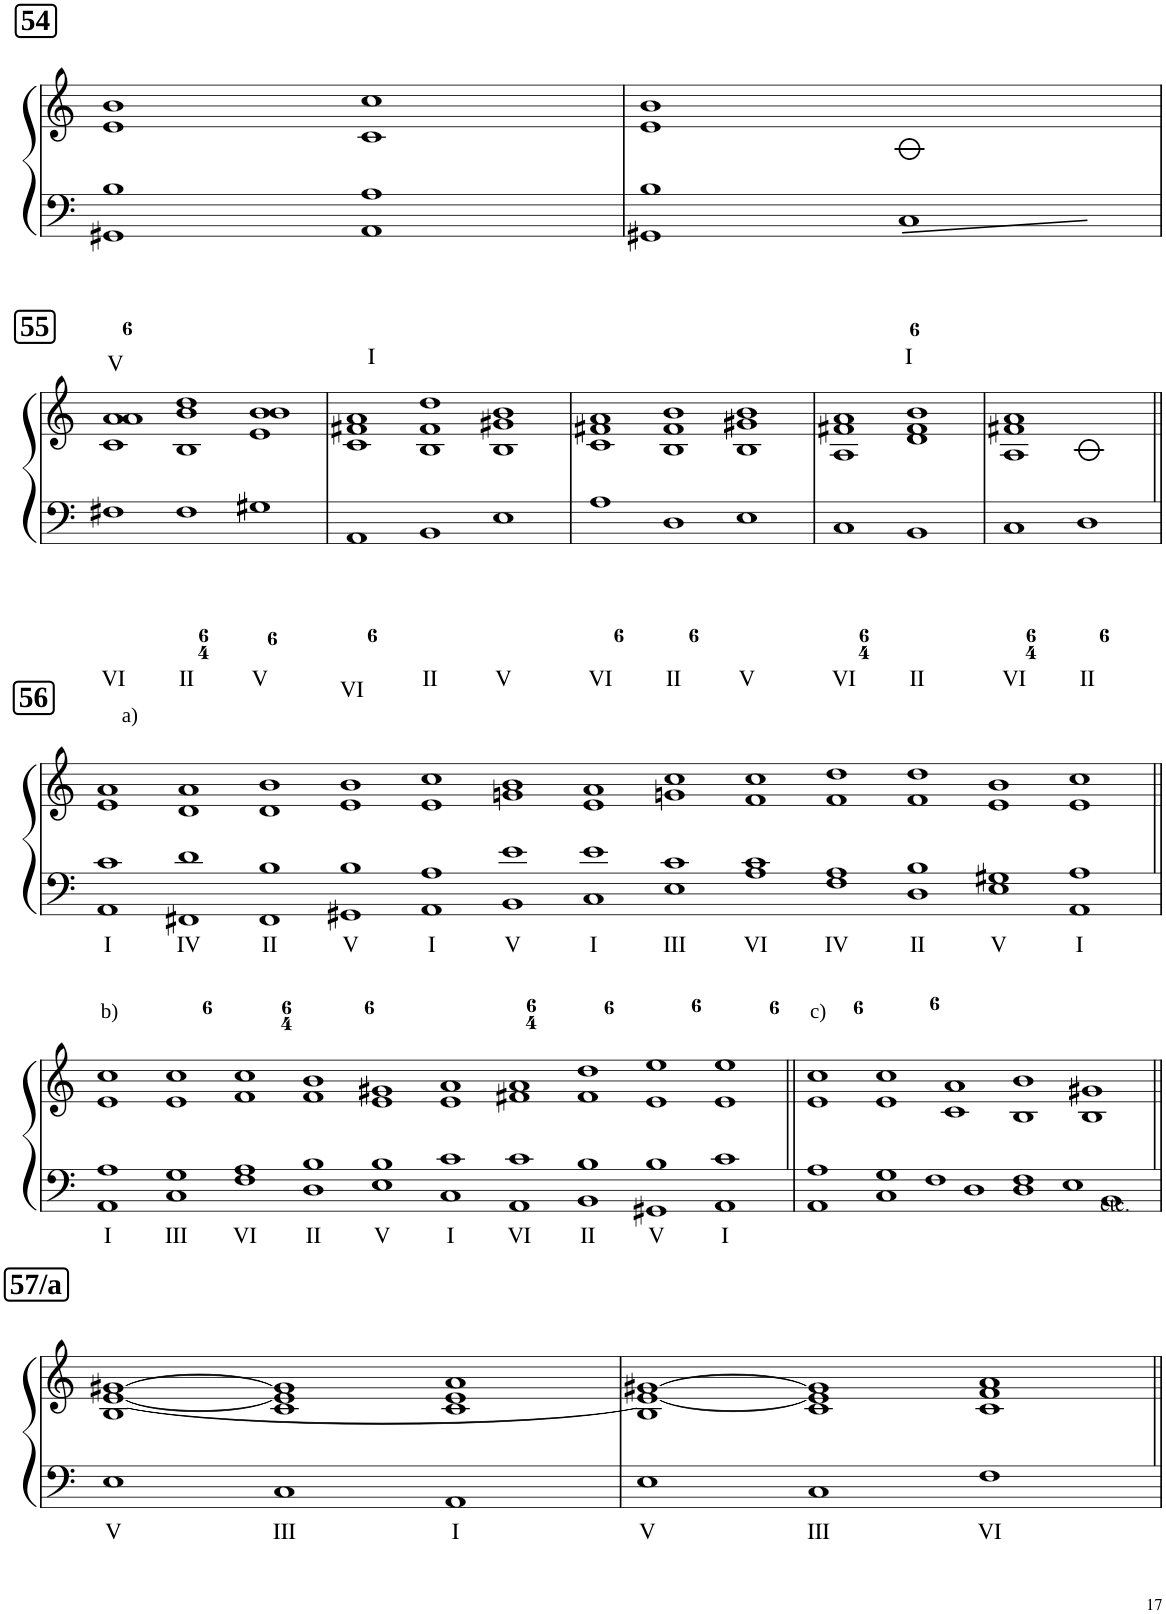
**kern	**text	**kern
*part1	*part1	*part1
*staff2	*staff2	*staff1
*I"Piano	*	*
*I'Pno	*	*
!!LO:PB:g=z
*clefF4	*	*clefG2
*k[]	*	*k[]
*M8/4	*	*M8/4
!!LO:REH:place=s1:a:B:cj:fs=14:t=54
=342	=342	=342
!	!LO:LY:b	!
1GG#X 1B	V	1e 1b
!	!LO:LY:b	!
1AA 1A	I	1c 1cc
=343	=343	=343
1GG#X 1B	.	1e 1b
!	!LO:LY:b	!
1C	I	1ryy
!!LO:LB:g=z
!!LO:REH:place=s1:a:B:cj:fs=14:t=55
=344	=344	=344
*M12/4	*	*M12/4
!	!LO:LY:b	!
1F#X	VI	1c 1a 1a
!	!LO:LY:b	!
1F#	II	1B 1b 1dd
!	!LO:LY:b	!
1G#X	V	1e 1b 1b
=345	=345	=345
!	!LO:LY:b	!
1AA	VI	1c 1f#X 1a
!	!LO:LY:b	!
1BB	II	1B 1f# 1dd
!	!LO:LY:b	!
1E	V	1B 1g#X 1b
=346	=346	=346
!	!LO:LY:b	!
1A	VI	1c 1f#X 1a
!	!LO:LY:b	!
1D	II	1B 1f# 1b
!	!LO:LY:b	!
1E	V	1B 1g#X 1b
=347	=347	=347
*M8/4	*	*M8/4
!	!LO:LY:b	!
1C	VI	1A 1f#X 1a
!	!LO:LY:b	!
1BB	II	1d 1f# 1b
=348	=348	=348
!	!LO:LY:b	!
1C	VI	1A 1f#X 1a
!	!LO:LY:b	!
1D	II	1ryy
!!LO:LB:g=z
!!LO:REH:place=s1:a:B:cj:fs=14:t=56
=349||	=349||	=349||
*M52/4	*	*M52/4
!	!	!LO:TX:a:t=a)
!	!LO:LY:b	!
1AA 1c	I	1e 1a
!	!LO:LY:b	!
1FF#X 1d	IV	1d 1a
!	!LO:LY:b	!
1FF# 1B	II	1d 1b
!	!LO:LY:b	!
1GG#X 1B	V	1e 1b
!	!LO:LY:b	!
1AA 1A	I	1e 1cc
!	!LO:LY:b	!
1BB 1e	V	1gn 1b
!	!LO:LY:b	!
1C 1e	I	1e 1a
!	!LO:LY:b	!
1E 1c	III	1gn 1cc
!	!LO:LY:b	!
1A 1c	VI	1f 1cc
!	!LO:LY:b	!
1F 1A	IV	1f 1dd
!	!LO:LY:b	!
1D 1B	II	1f 1dd
!	!LO:LY:b	!
1E 1G#X	V	1e 1b
!	!LO:LY:b	!
1AA 1A	I	1e 1cc
!!LO:LB:g=z
=350||	=350||	=350||
*M40/4	*	*M40/4
!	!	!LO:TX:a:t=b)
!	!LO:LY:b	!
1AA 1A	I	1e 1cc
!	!LO:LY:b	!
1C 1G	III	1e 1cc
!	!LO:LY:b	!
1F 1A	VI	1f 1cc
!	!LO:LY:b	!
1D 1B	II	1f 1b
!	!LO:LY:b	!
1E 1B	V	1e 1g#X
!	!LO:LY:b	!
1C 1c	I	1e 1a
!	!LO:LY:b	!
1AA 1c	VI	1f#X 1a
!	!LO:LY:b	!
1BB 1B	II	1f# 1dd
!	!LO:LY:b	!
1GG#X 1B	V	1e 1ee
!	!LO:LY:b	!
1AA 1c	I	1e 1ee
=351||	=351||	=351||
*M20/4	*	*M20/4
!	!	!LO:TX:a:t=c)
1AA 1A	.	1e 1cc
1C 1G	.	1e 1cc
1F 1F	.	1c 1a
1D 1F	.	1B 1b
!LO:TX:a:t=etc.	!	!
1E 1E	.	1B 1g#X
!!LO:LB:g=z
!!LO:REH:place=s1:a:B:cj:fs=14:t=57/a
=352||	=352||	=352||
*M12/4	*	*M12/4
!	!LO:LY:b	!
1E	V	[1B [1e [1g#X
!	!LO:LY:b	!
1C	III	1c 1e] 1g#]
!	!LO:LY:b	!
1AA	I	1c 1e 1a
=353	=353	=353
!	!LO:LY:b	!
1E	V	1B] [1e [1g#X
!	!LO:LY:b	!
1C	III	1c 1e] 1g#]
!	!LO:LY:b	!
1F	VI	1c 1f 1a
=||	=||	=||
*-	*-	*-
